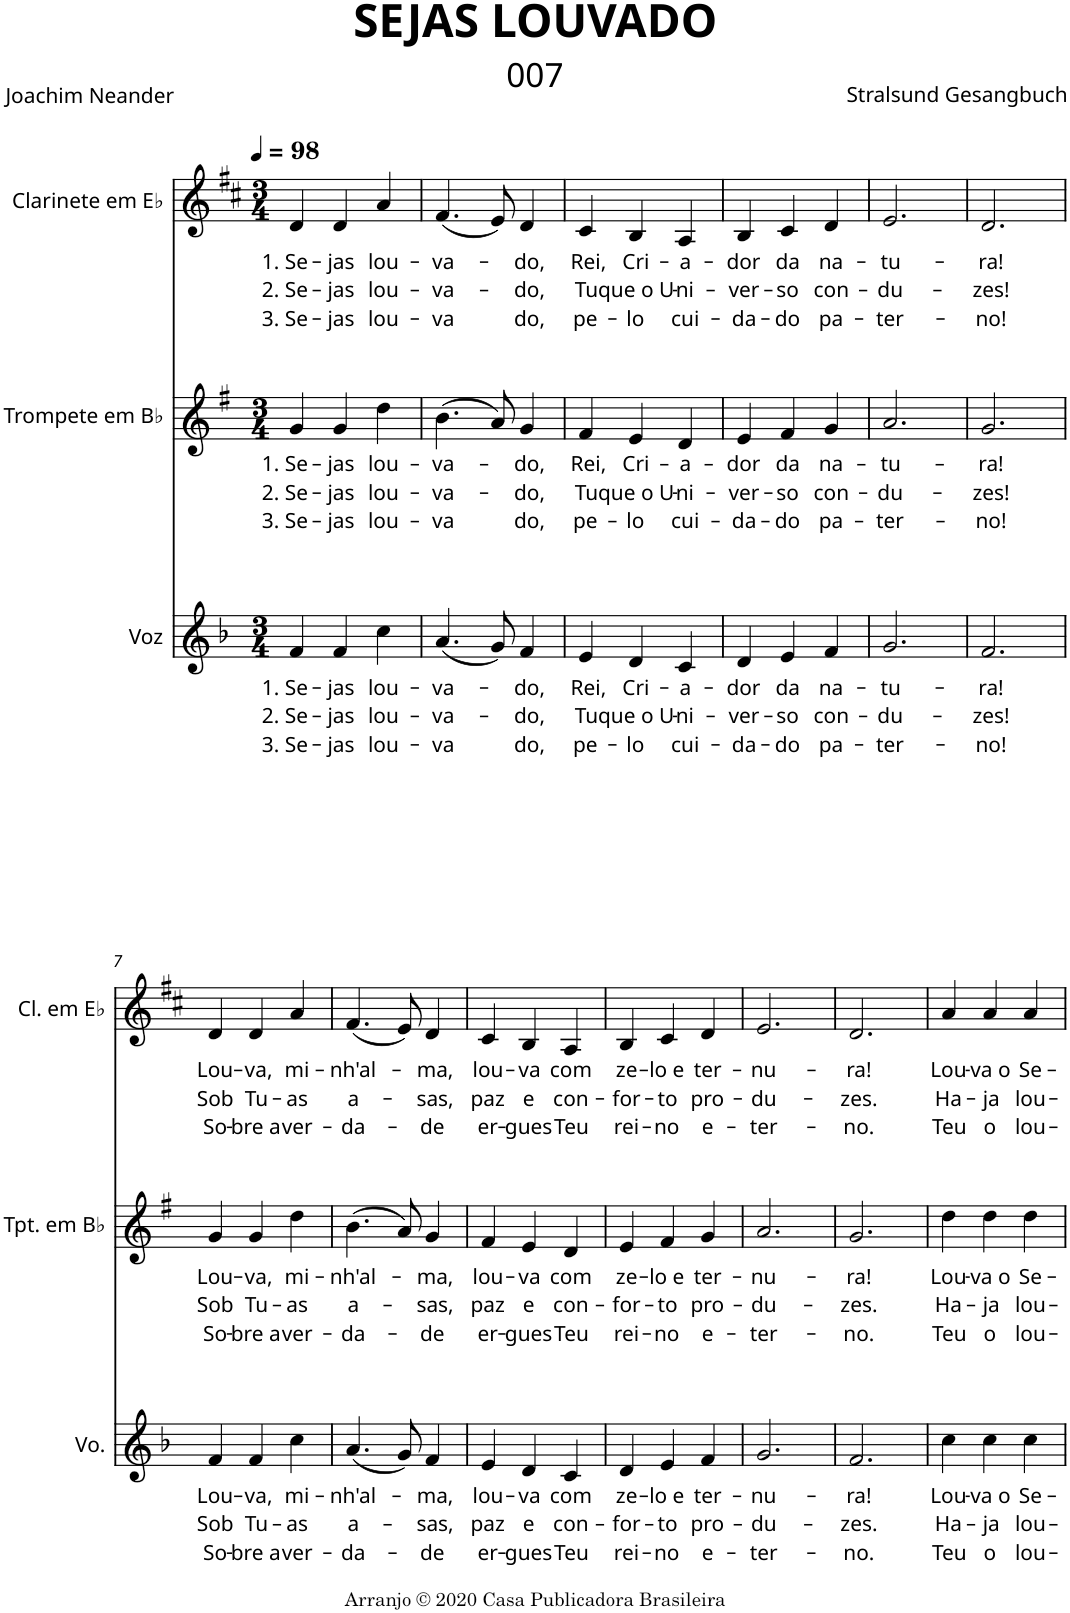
**kern	**text	**text	**text	**kern	**text	**text	**text	**kern	**text	**text	**text
*part3	*part3	*part3	*part3	*part2	*part2	*part2	*part2	*part1	*part1	*part1	*part1
*staff3	*staff3	*staff3	*staff3	*staff2	*staff2	*staff2	*staff2	*staff1	*staff1	*staff1	*staff1
*I"Voz	*	*	*	*I"Trompete em Bb	*	*	*	*I"Clarinete em Eb	*	*	*
*I'Vo.	*	*	*	*I'Tpt. em Bb	*	*	*	*I'Cl. em Eb	*	*	*
*clefG2	*	*	*	*clefG2	*	*	*	*clefG2	*	*	*
*	*	*	*	*Trd1c2	*	*	*	*Trd-2c-3	*	*	*
*k[b-]	*	*	*	*k[f#]	*	*	*	*k[f#c#]	*	*	*
*M3/4	*	*	*	*M3/4	*	*	*	*M3/4	*	*	*
*MM98	*	*	*	*MM98	*	*	*	*MM98	*	*	*
=1	=1	=1	=1	=1	=1	=1	=1	=1	=1	=1	=1
!	!LO:LY:b	!LO:LY:b	!LO:LY:b	!	!LO:LY:b	!LO:LY:b	!LO:LY:b	!	!LO:LY:b	!LO:LY:b	!LO:LY:b
4f/	1. Se-	2. Se-	3. Se-	4g/	1. Se-	2. Se-	3. Se-	4d/	1. Se-	2. Se-	3. Se-
!	!LO:LY:b	!LO:LY:b	!LO:LY:b	!	!LO:LY:b	!LO:LY:b	!LO:LY:b	!	!LO:LY:b	!LO:LY:b	!LO:LY:b
4f/	-jas	-jas	-jas	4g/	-jas	-jas	-jas	4d/	-jas	-jas	-jas
!	!LO:LY:b	!LO:LY:b	!LO:LY:b	!	!LO:LY:b	!LO:LY:b	!LO:LY:b	!	!LO:LY:b	!LO:LY:b	!LO:LY:b
4cc\	lou-	lou-	lou-	4dd\	lou-	lou-	lou-	4a/	lou-	lou-	lou-
=2	=2	=2	=2	=2	=2	=2	=2	=2	=2	=2	=2
!	!LO:LY:b	!LO:LY:b	!LO:LY:b	!	!LO:LY:b	!LO:LY:b	!LO:LY:b	!	!LO:LY:b	!LO:LY:b	!LO:LY:b
(4.a/	-va-	-va-	-va	(4.b\	-va-	-va-	-va	(4.f#/	-va-	-va-	-va
8g/)	.	.	.	8a/)	.	.	.	8e/)	.	.	.
!	!LO:LY:b	!LO:LY:b	!LO:LY:b	!	!LO:LY:b	!LO:LY:b	!LO:LY:b	!	!LO:LY:b	!LO:LY:b	!LO:LY:b
4f/	-do,	-do,	do,	4g/	-do,	-do,	do,	4d/	-do,	-do,	do,
=3	=3	=3	=3	=3	=3	=3	=3	=3	=3	=3	=3
!	!LO:LY:b	!LO:LY:b	!LO:LY:b	!	!LO:LY:b	!LO:LY:b	!LO:LY:b	!	!LO:LY:b	!LO:LY:b	!LO:LY:b
4e/	Rei,	Tu	pe-	4f#/	Rei,	Tu	pe-	4c#/	Rei,	Tu	pe-
!	!LO:LY:b	!LO:LY:b	!LO:LY:b	!	!LO:LY:b	!LO:LY:b	!LO:LY:b	!	!LO:LY:b	!LO:LY:b	!LO:LY:b
4d/	Cri-	que o U-	-lo	4e/	Cri-	que o U-	-lo	4B/	Cri-	que o U-	-lo
!	!LO:LY:b	!LO:LY:b	!LO:LY:b	!	!LO:LY:b	!LO:LY:b	!LO:LY:b	!	!LO:LY:b	!LO:LY:b	!LO:LY:b
4c/	-a-	-ni-	cui-	4d/	-a-	-ni-	cui-	4A/	-a-	-ni-	cui-
=4	=4	=4	=4	=4	=4	=4	=4	=4	=4	=4	=4
!	!LO:LY:b	!LO:LY:b	!LO:LY:b	!	!LO:LY:b	!LO:LY:b	!LO:LY:b	!	!LO:LY:b	!LO:LY:b	!LO:LY:b
4d/	-dor	-ver-	-da-	4e/	-dor	-ver-	-da-	4B/	-dor	-ver-	-da-
!	!LO:LY:b	!LO:LY:b	!LO:LY:b	!	!LO:LY:b	!LO:LY:b	!LO:LY:b	!	!LO:LY:b	!LO:LY:b	!LO:LY:b
4e/	da	-so	-do	4f#/	da	-so	-do	4c#/	da	-so	-do
!	!LO:LY:b	!LO:LY:b	!LO:LY:b	!	!LO:LY:b	!LO:LY:b	!LO:LY:b	!	!LO:LY:b	!LO:LY:b	!LO:LY:b
4f/	na-	con-	pa-	4g/	na-	con-	pa-	4d/	na-	con-	pa-
=5	=5	=5	=5	=5	=5	=5	=5	=5	=5	=5	=5
!	!LO:LY:b	!LO:LY:b	!LO:LY:b	!	!LO:LY:b	!LO:LY:b	!LO:LY:b	!	!LO:LY:b	!LO:LY:b	!LO:LY:b
2.g/	-tu-	-du-	-ter-	2.a/	-tu-	-du-	-ter-	2.e/	-tu-	-du-	-ter-
=6	=6	=6	=6	=6	=6	=6	=6	=6	=6	=6	=6
!	!LO:LY:b	!LO:LY:b	!LO:LY:b	!	!LO:LY:b	!LO:LY:b	!LO:LY:b	!	!LO:LY:b	!LO:LY:b	!LO:LY:b
2.f/	ra!	-zes!	-no!	2.g/	ra!	-zes!	-no!	2.d/	ra!	-zes!	-no!
!!LO:LB:g=z
=7	=7	=7	=7	=7	=7	=7	=7	=7	=7	=7	=7
!	!LO:LY:b	!LO:LY:b	!LO:LY:b	!	!LO:LY:b	!LO:LY:b	!LO:LY:b	!	!LO:LY:b	!LO:LY:b	!LO:LY:b
4f/	Lou-	Sob	So-	4g/	Lou-	Sob	So-	4d/	Lou-	Sob	So-
!	!LO:LY:b	!LO:LY:b	!LO:LY:b	!	!LO:LY:b	!LO:LY:b	!LO:LY:b	!	!LO:LY:b	!LO:LY:b	!LO:LY:b
4f/	-va,	Tu-	-bre a	4g/	-va,	Tu-	-bre a	4d/	-va,	Tu-	-bre a
!	!LO:LY:b	!LO:LY:b	!LO:LY:b	!	!LO:LY:b	!LO:LY:b	!LO:LY:b	!	!LO:LY:b	!LO:LY:b	!LO:LY:b
4cc\	mi-	-as	ver-	4dd\	mi-	-as	ver-	4a/	mi-	-as	ver-
=8	=8	=8	=8	=8	=8	=8	=8	=8	=8	=8	=8
!	!LO:LY:b	!LO:LY:b	!LO:LY:b	!	!LO:LY:b	!LO:LY:b	!LO:LY:b	!	!LO:LY:b	!LO:LY:b	!LO:LY:b
(4.a/	-nh'al-	a-	-da-	(4.b\	-nh'al-	a-	-da-	(4.f#/	-nh'al-	a-	-da-
8g/)	.	.	.	8a/)	.	.	.	8e/)	.	.	.
!	!LO:LY:b	!LO:LY:b	!LO:LY:b	!	!LO:LY:b	!LO:LY:b	!LO:LY:b	!	!LO:LY:b	!LO:LY:b	!LO:LY:b
4f/	-ma,	-sas,	-de	4g/	-ma,	-sas,	-de	4d/	-ma,	-sas,	-de
=9	=9	=9	=9	=9	=9	=9	=9	=9	=9	=9	=9
!	!LO:LY:b	!LO:LY:b	!LO:LY:b	!	!LO:LY:b	!LO:LY:b	!LO:LY:b	!	!LO:LY:b	!LO:LY:b	!LO:LY:b
4e/	lou-	paz	er-	4f#/	lou-	paz	er-	4c#/	lou-	paz	er-
!	!LO:LY:b	!LO:LY:b	!LO:LY:b	!	!LO:LY:b	!LO:LY:b	!LO:LY:b	!	!LO:LY:b	!LO:LY:b	!LO:LY:b
4d/	-va	e	-gues	4e/	-va	e	-gues	4B/	-va	e	-gues
!	!LO:LY:b	!LO:LY:b	!LO:LY:b	!	!LO:LY:b	!LO:LY:b	!LO:LY:b	!	!LO:LY:b	!LO:LY:b	!LO:LY:b
4c/	com	con-	Teu	4d/	com	con-	Teu	4A/	com	con-	Teu
=10	=10	=10	=10	=10	=10	=10	=10	=10	=10	=10	=10
!	!LO:LY:b	!LO:LY:b	!LO:LY:b	!	!LO:LY:b	!LO:LY:b	!LO:LY:b	!	!LO:LY:b	!LO:LY:b	!LO:LY:b
4d/	ze-	-for-	rei-	4e/	ze-	-for-	rei-	4B/	ze-	-for-	rei-
!	!LO:LY:b	!LO:LY:b	!LO:LY:b	!	!LO:LY:b	!LO:LY:b	!LO:LY:b	!	!LO:LY:b	!LO:LY:b	!LO:LY:b
4e/	-lo e	-to	-no	4f#/	-lo e	-to	-no	4c#/	-lo e	-to	-no
!	!LO:LY:b	!LO:LY:b	!LO:LY:b	!	!LO:LY:b	!LO:LY:b	!LO:LY:b	!	!LO:LY:b	!LO:LY:b	!LO:LY:b
4f/	ter-	pro-	e-	4g/	ter-	pro-	e-	4d/	ter-	pro-	e-
=11	=11	=11	=11	=11	=11	=11	=11	=11	=11	=11	=11
!	!LO:LY:b	!LO:LY:b	!LO:LY:b	!	!LO:LY:b	!LO:LY:b	!LO:LY:b	!	!LO:LY:b	!LO:LY:b	!LO:LY:b
2.g/	-nu-	-du-	-ter-	2.a/	-nu-	-du-	-ter-	2.e/	-nu-	-du-	-ter-
=12	=12	=12	=12	=12	=12	=12	=12	=12	=12	=12	=12
!	!LO:LY:b	!LO:LY:b	!LO:LY:b	!	!LO:LY:b	!LO:LY:b	!LO:LY:b	!	!LO:LY:b	!LO:LY:b	!LO:LY:b
2.f/	ra!	-zes.	-no.	2.g/	ra!	-zes.	-no.	2.d/	ra!	-zes.	-no.
=13	=13	=13	=13	=13	=13	=13	=13	=13	=13	=13	=13
!	!LO:LY:b	!LO:LY:b	!LO:LY:b	!	!LO:LY:b	!LO:LY:b	!LO:LY:b	!	!LO:LY:b	!LO:LY:b	!LO:LY:b
4cc\	Lou-	Ha-	Teu	4dd\	Lou-	Ha-	Teu	4a/	Lou-	Ha-	Teu
!	!LO:LY:b	!LO:LY:b	!LO:LY:b	!	!LO:LY:b	!LO:LY:b	!LO:LY:b	!	!LO:LY:b	!LO:LY:b	!LO:LY:b
4cc\	-va o	-ja	o	4dd\	-va o	-ja	o	4a/	-va o	-ja	o
!	!LO:LY:b	!LO:LY:b	!LO:LY:b	!	!LO:LY:b	!LO:LY:b	!LO:LY:b	!	!LO:LY:b	!LO:LY:b	!LO:LY:b
4cc\	Se-	lou-	lou-	4dd\	Se-	lou-	lou-	4a/	Se-	lou-	lou-
=	=	=	=	=	=	=	=	=	=	=	=
*-	*-	*-	*-	*-	*-	*-	*-	*-	*-	*-	*-
